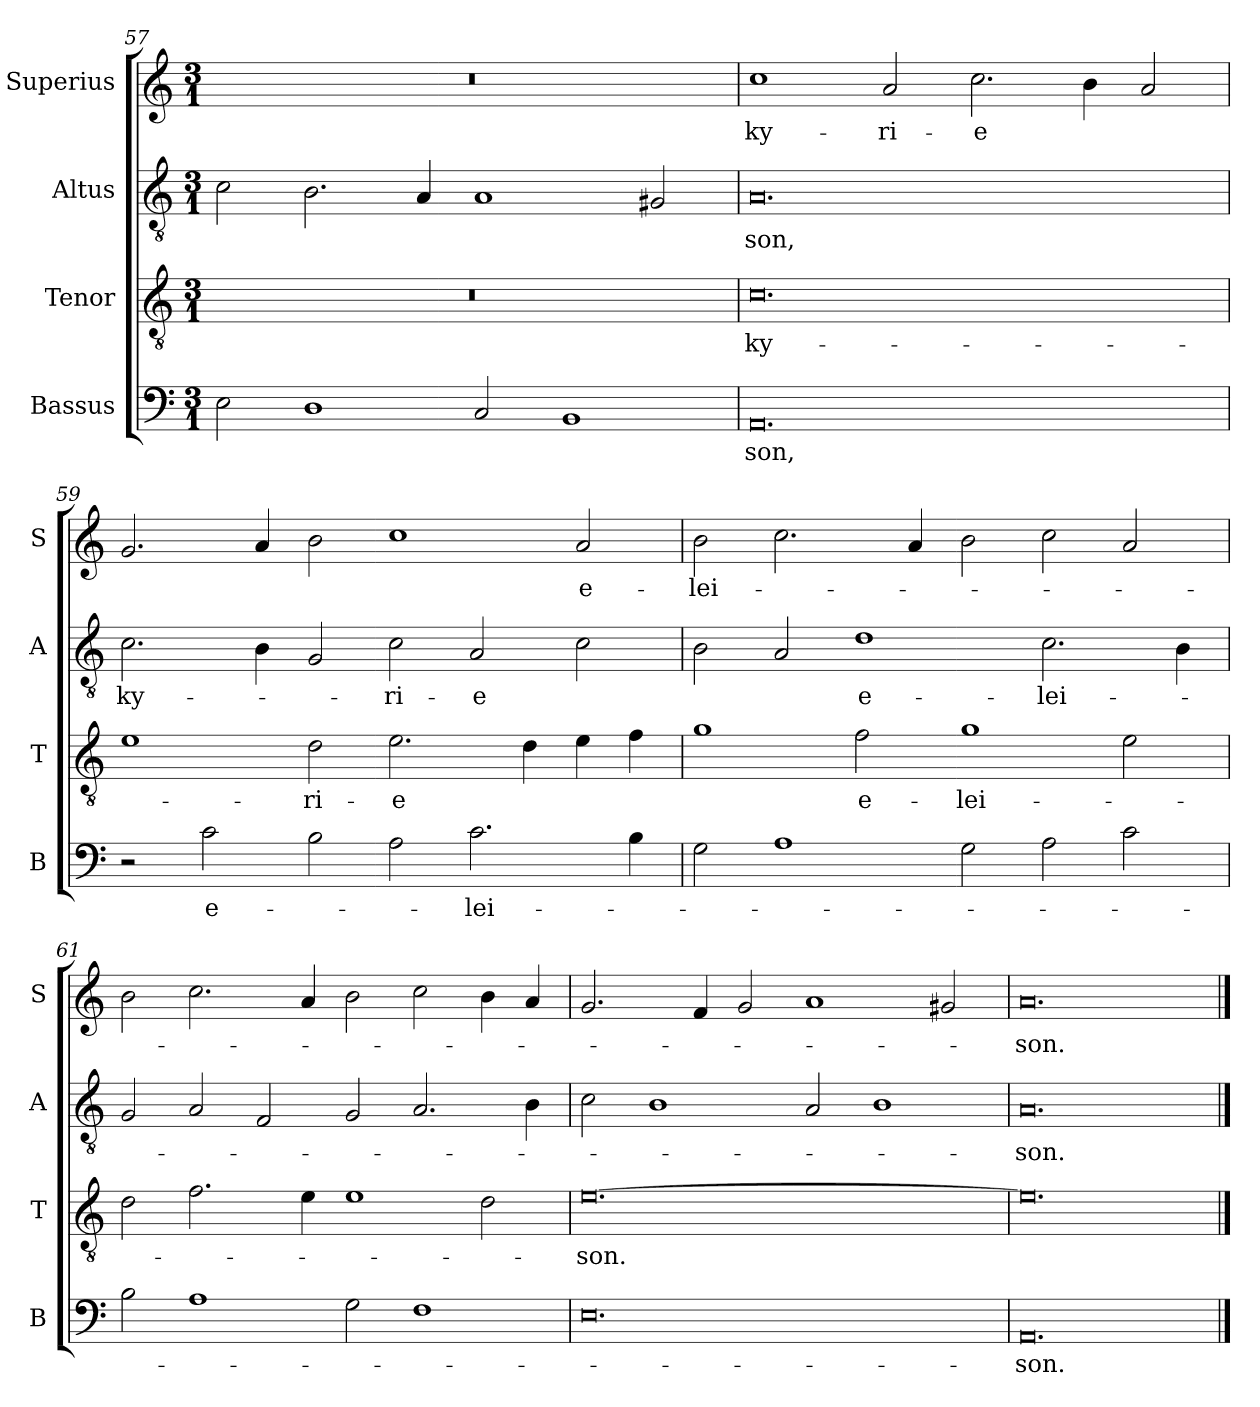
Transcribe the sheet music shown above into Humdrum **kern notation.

**kern	**text	**kern	**text	**kern	**text	**kern	**text
*part4	*part4	*part3	*part3	*part2	*part2	*part1	*part1
*staff4	*staff4	*staff3	*staff3	*staff2	*staff2	*staff1	*staff1
*I"Bassus	*	*I"Tenor	*	*I"Altus	*	*I"Superius	*
*I'B	*	*I'T	*	*I'A	*	*I'S	*
*clefF4	*	*clefGv2	*	*clefGv2	*	*clefG2	*
*k[]	*	*k[]	*	*k[]	*	*k[]	*
*M3/1	*	*M3/1	*	*M3/1	*	*M3/1	*
=57	=57	=57	=57	=57	=57	=57	=57
2E\	.	0.r	.	2c\	.	0.r	.
1D	.	.	.	2.B\	.	.	.
.	.	.	.	4A/	.	.	.
2C/	.	.	.	1A	.	.	.
1BB	.	.	.	.	.	.	.
.	.	.	.	2G#X/	.	.	.
=58	=58	=58	=58	=58	=58	=58	=58
0.AA	-son,	0.c	ky-	0.A	-son,	1cc	ky-
.	.	.	.	.	.	2a/	-ri-
.	.	.	.	.	.	2.cc\	-e
.	.	.	.	.	.	4b\	.
.	.	.	.	.	.	2a/	.
=59	=59	=59	=59	=59	=59	=59	=59
2r	.	1e	.	2.c\	ky-	2.g/	.
2c\	e-	.	.	.	.	.	.
.	.	.	.	4B\	.	4a/	.
2B\	.	2d\	-ri-	2G/	.	2b\	.
2A\	.	2.e\	-e	2c\	-ri-	1cc	.
2.c\	-lei-	.	.	2A/	-e	.	.
.	.	4d\	.	.	.	.	.
.	.	4e\	.	2c\	.	2a/	e-
4B\	.	4f\	.	.	.	.	.
=60	=60	=60	=60	=60	=60	=60	=60
2G\	.	1g	.	2B\	.	2b\	-lei-
1A	.	.	.	2A/	.	2.cc\	.
.	.	2f\	e-	1d	e-	.	.
.	.	.	.	.	.	4a/	.
2G\	.	1g	-lei-	.	.	2b\	.
2A\	.	.	.	2.c\	-lei-	2cc\	.
2c\	.	2e\	.	.	.	2a/	.
.	.	.	.	4B\	.	.	.
=61	=61	=61	=61	=61	=61	=61	=61
2B\	.	2d\	.	2G/	.	2b\	.
1A	.	2.f\	.	2A/	.	2.cc\	.
.	.	.	.	2F/	.	.	.
.	.	4e\	.	.	.	4a/	.
2G\	.	1e	.	2G/	.	2b\	.
1F	.	.	.	2.A/	.	2cc\	.
.	.	2d\	.	.	.	4b\	.
.	.	.	.	4B\	.	4a/	.
=62	=62	=62	=62	=62	=62	=62	=62
0.E	.	[0.e	-son.	2c\	.	2.g/	.
.	.	.	.	1B	.	.	.
.	.	.	.	.	.	4f/	.
.	.	.	.	.	.	2g/	.
.	.	.	.	2A/	.	1a	.
.	.	.	.	1B	.	.	.
.	.	.	.	.	.	2g#X/	.
=63	=63	=63	=63	=63	=63	=63	=63
0.AA	-son.	0.e]	.	0.A	-son.	0.a	-son.
==	==	==	==	==	==	==	==
*-	*-	*-	*-	*-	*-	*-	*-
